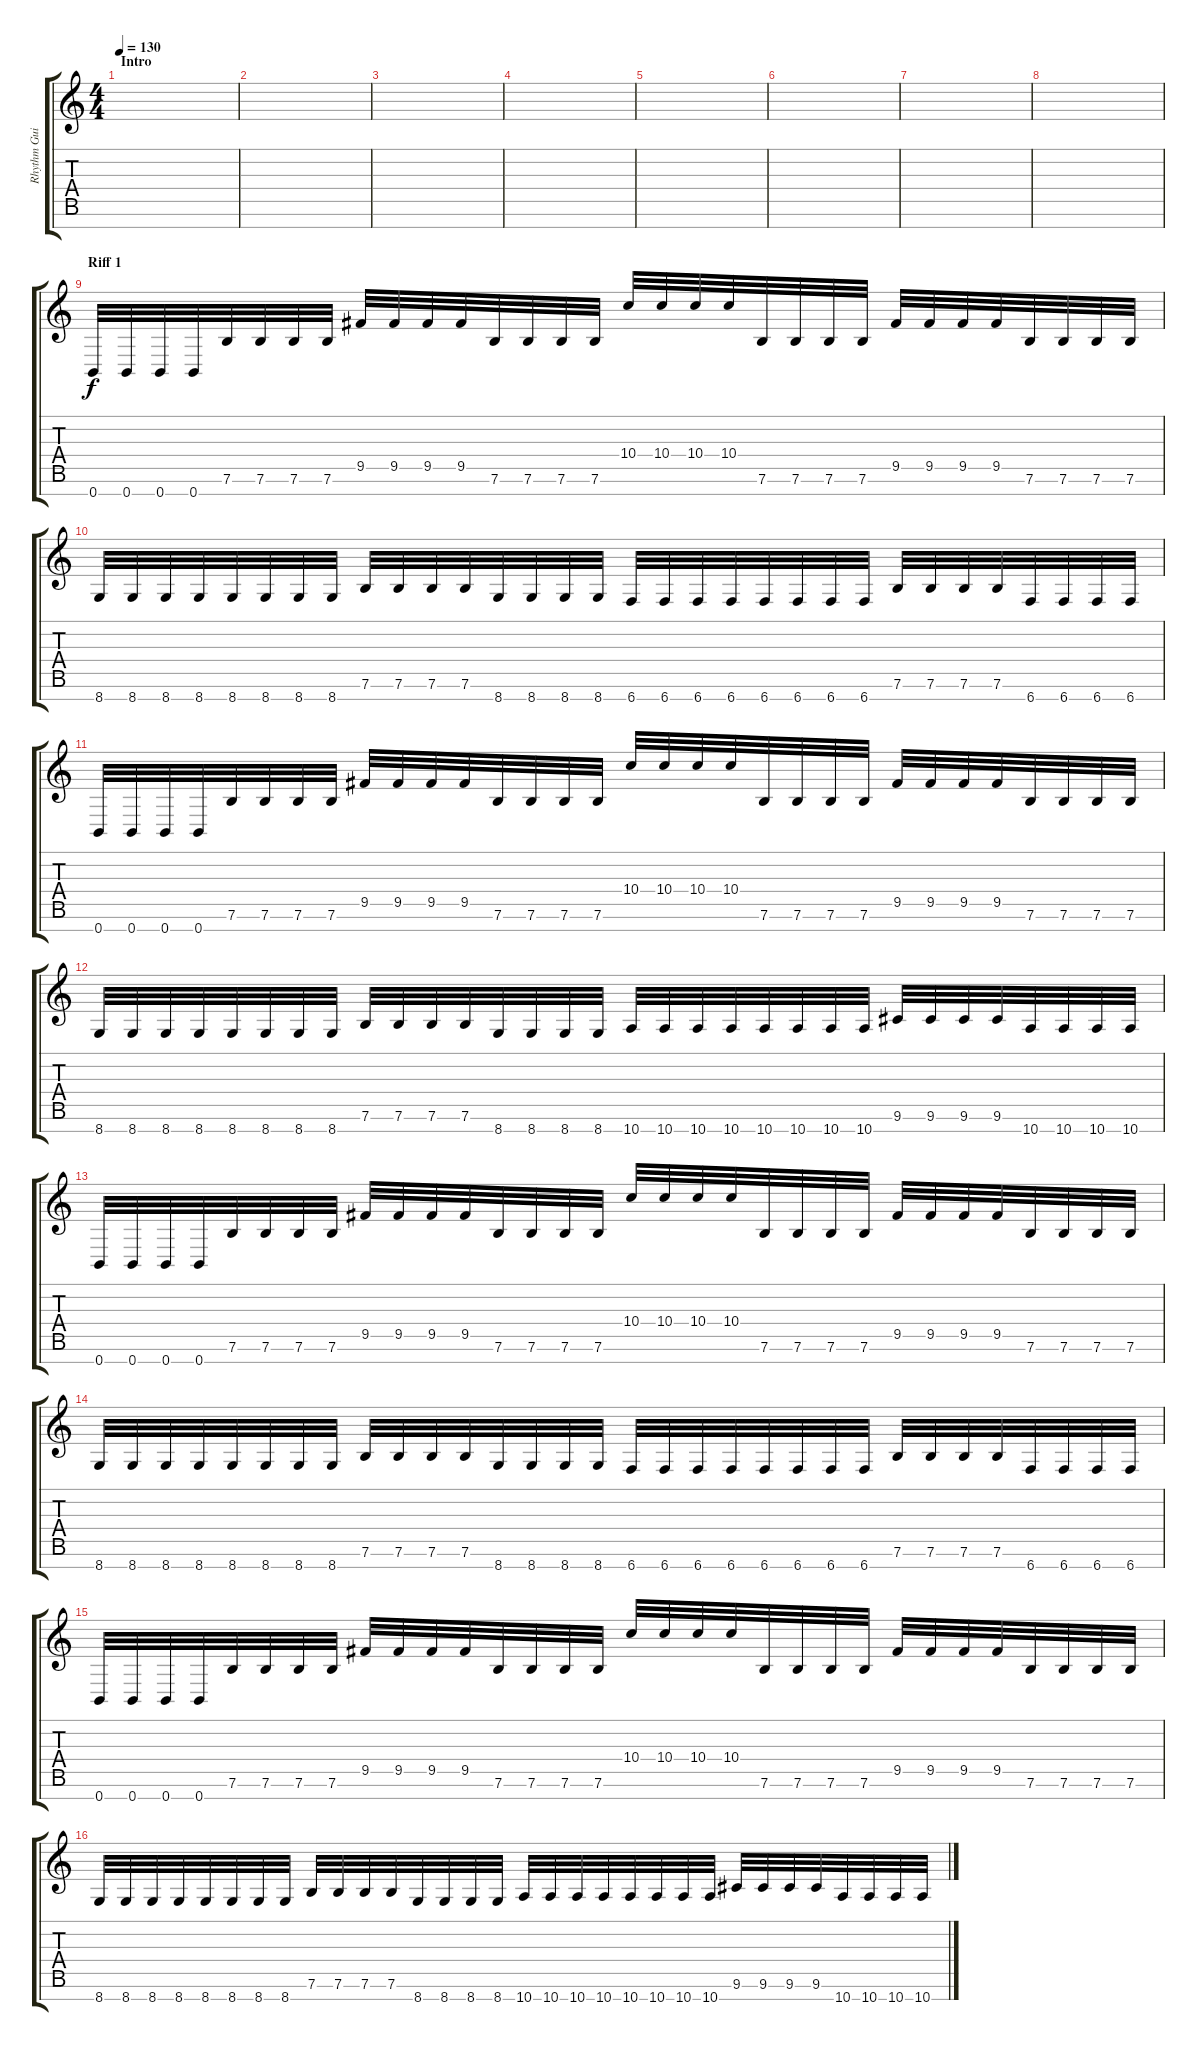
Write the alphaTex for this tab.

\track ("Rhythm Guitar R" "Rhythm Gui") {instrument distortionguitar}
\staff {score tabs}
\tuning (E4 B3 G3 D3 A2 E2 B1) {hide}
\ts (4 4)
\section ("" "Intro")
\tempo 130
\clef g2
\ks c
|
|
|
|
|
|
|
|
\section ("" "Riff 1")
0.7.32 0.7.32 0.7.32 0.7.32 7.6.32 7.6.32 7.6.32 7.6.32 9.5.32 9.5.32 9.5.32 9.5.32 7.6.32 7.6.32 7.6.32 7.6.32 10.4.32 10.4.32 10.4.32 10.4.32 7.6.32 7.6.32 7.6.32 7.6.32 9.5.32 9.5.32 9.5.32 9.5.32 7.6.32 7.6.32 7.6.32 7.6.32 |
8.7.32 8.7.32 8.7.32 8.7.32 8.7.32 8.7.32 8.7.32 8.7.32 7.6.32 7.6.32 7.6.32 7.6.32 8.7.32 8.7.32 8.7.32 8.7.32 6.7.32 6.7.32 6.7.32 6.7.32 6.7.32 6.7.32 6.7.32 6.7.32 7.6.32 7.6.32 7.6.32 7.6.32 6.7.32 6.7.32 6.7.32 6.7.32 |
0.7.32 0.7.32 0.7.32 0.7.32 7.6.32 7.6.32 7.6.32 7.6.32 9.5.32 9.5.32 9.5.32 9.5.32 7.6.32 7.6.32 7.6.32 7.6.32 10.4.32 10.4.32 10.4.32 10.4.32 7.6.32 7.6.32 7.6.32 7.6.32 9.5.32 9.5.32 9.5.32 9.5.32 7.6.32 7.6.32 7.6.32 7.6.32 |
8.7.32 8.7.32 8.7.32 8.7.32 8.7.32 8.7.32 8.7.32 8.7.32 7.6.32 7.6.32 7.6.32 7.6.32 8.7.32 8.7.32 8.7.32 8.7.32 10.7.32 10.7.32 10.7.32 10.7.32 10.7.32 10.7.32 10.7.32 10.7.32 9.6.32 9.6.32 9.6.32 9.6.32 10.7.32 10.7.32 10.7.32 10.7.32 |
0.7.32 0.7.32 0.7.32 0.7.32 7.6.32 7.6.32 7.6.32 7.6.32 9.5.32 9.5.32 9.5.32 9.5.32 7.6.32 7.6.32 7.6.32 7.6.32 10.4.32 10.4.32 10.4.32 10.4.32 7.6.32 7.6.32 7.6.32 7.6.32 9.5.32 9.5.32 9.5.32 9.5.32 7.6.32 7.6.32 7.6.32 7.6.32 |
8.7.32 8.7.32 8.7.32 8.7.32 8.7.32 8.7.32 8.7.32 8.7.32 7.6.32 7.6.32 7.6.32 7.6.32 8.7.32 8.7.32 8.7.32 8.7.32 6.7.32 6.7.32 6.7.32 6.7.32 6.7.32 6.7.32 6.7.32 6.7.32 7.6.32 7.6.32 7.6.32 7.6.32 6.7.32 6.7.32 6.7.32 6.7.32 |
0.7.32 0.7.32 0.7.32 0.7.32 7.6.32 7.6.32 7.6.32 7.6.32 9.5.32 9.5.32 9.5.32 9.5.32 7.6.32 7.6.32 7.6.32 7.6.32 10.4.32 10.4.32 10.4.32 10.4.32 7.6.32 7.6.32 7.6.32 7.6.32 9.5.32 9.5.32 9.5.32 9.5.32 7.6.32 7.6.32 7.6.32 7.6.32 |
8.7.32 8.7.32 8.7.32 8.7.32 8.7.32 8.7.32 8.7.32 8.7.32 7.6.32 7.6.32 7.6.32 7.6.32 8.7.32 8.7.32 8.7.32 8.7.32 10.7.32 10.7.32 10.7.32 10.7.32 10.7.32 10.7.32 10.7.32 10.7.32 9.6.32 9.6.32 9.6.32 9.6.32 10.7.32 10.7.32 10.7.32 10.7.32
